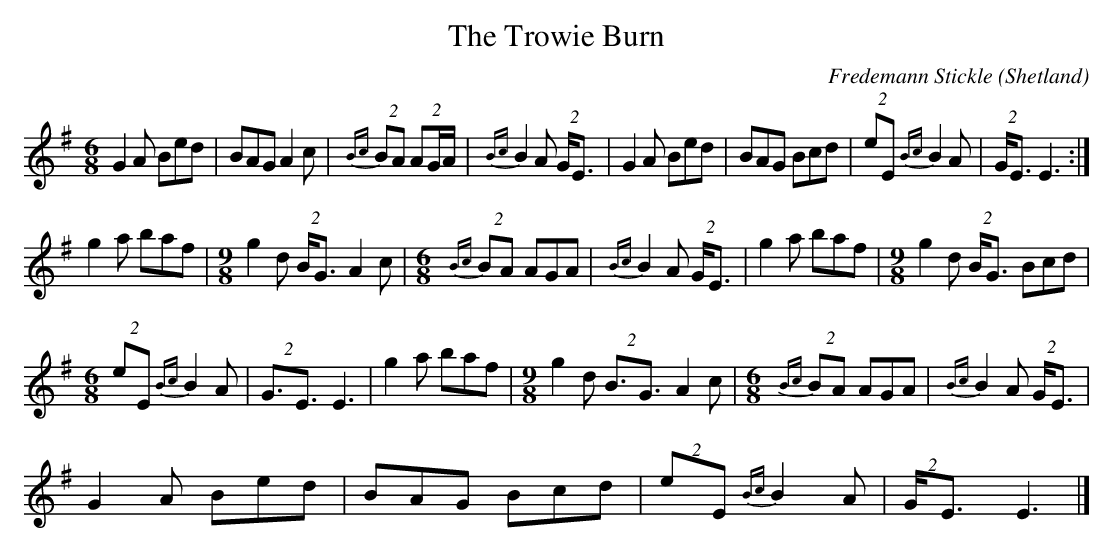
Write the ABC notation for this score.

X:1
T:Trowie Burn, The
O:Shetland
M:6/8
C:Fredemann Stickle
K:G
G2A Bed|BAG A2c|\
{Bc}(2BA (2:3:3AG/A/|{Bc}B2A (2:3:2G/E3/|\
G2A Bed|BAG Bcd|\
(2eE {Bc}B2A|(2:3:2G/E3/ E3:|
g2a baf|\
M:9/8
g2d (2:3:2B/G3/ A2c|\
M:6/8
{Bc}(2BA AGA|{Bc}B2A (2:3:2G/E3/|\
g2a baf|\
M:9/8
g2d (2:3:2B/G3/ Bcd|
M:6/8
(2eE {Bc}B2A|(2:3:2G3/E3/ E3|\
g2a baf|\
M:9/8
g2d (2:3:2B3/G3/ A2c|\
M:6/8
(2{Bc}BA AGA|{Bc}B2A (2:3:2G/E3/|
G2A Bed|BAG Bcd|(2eE {Bc}B2A|(2:3:2G/E3/ E3|]
